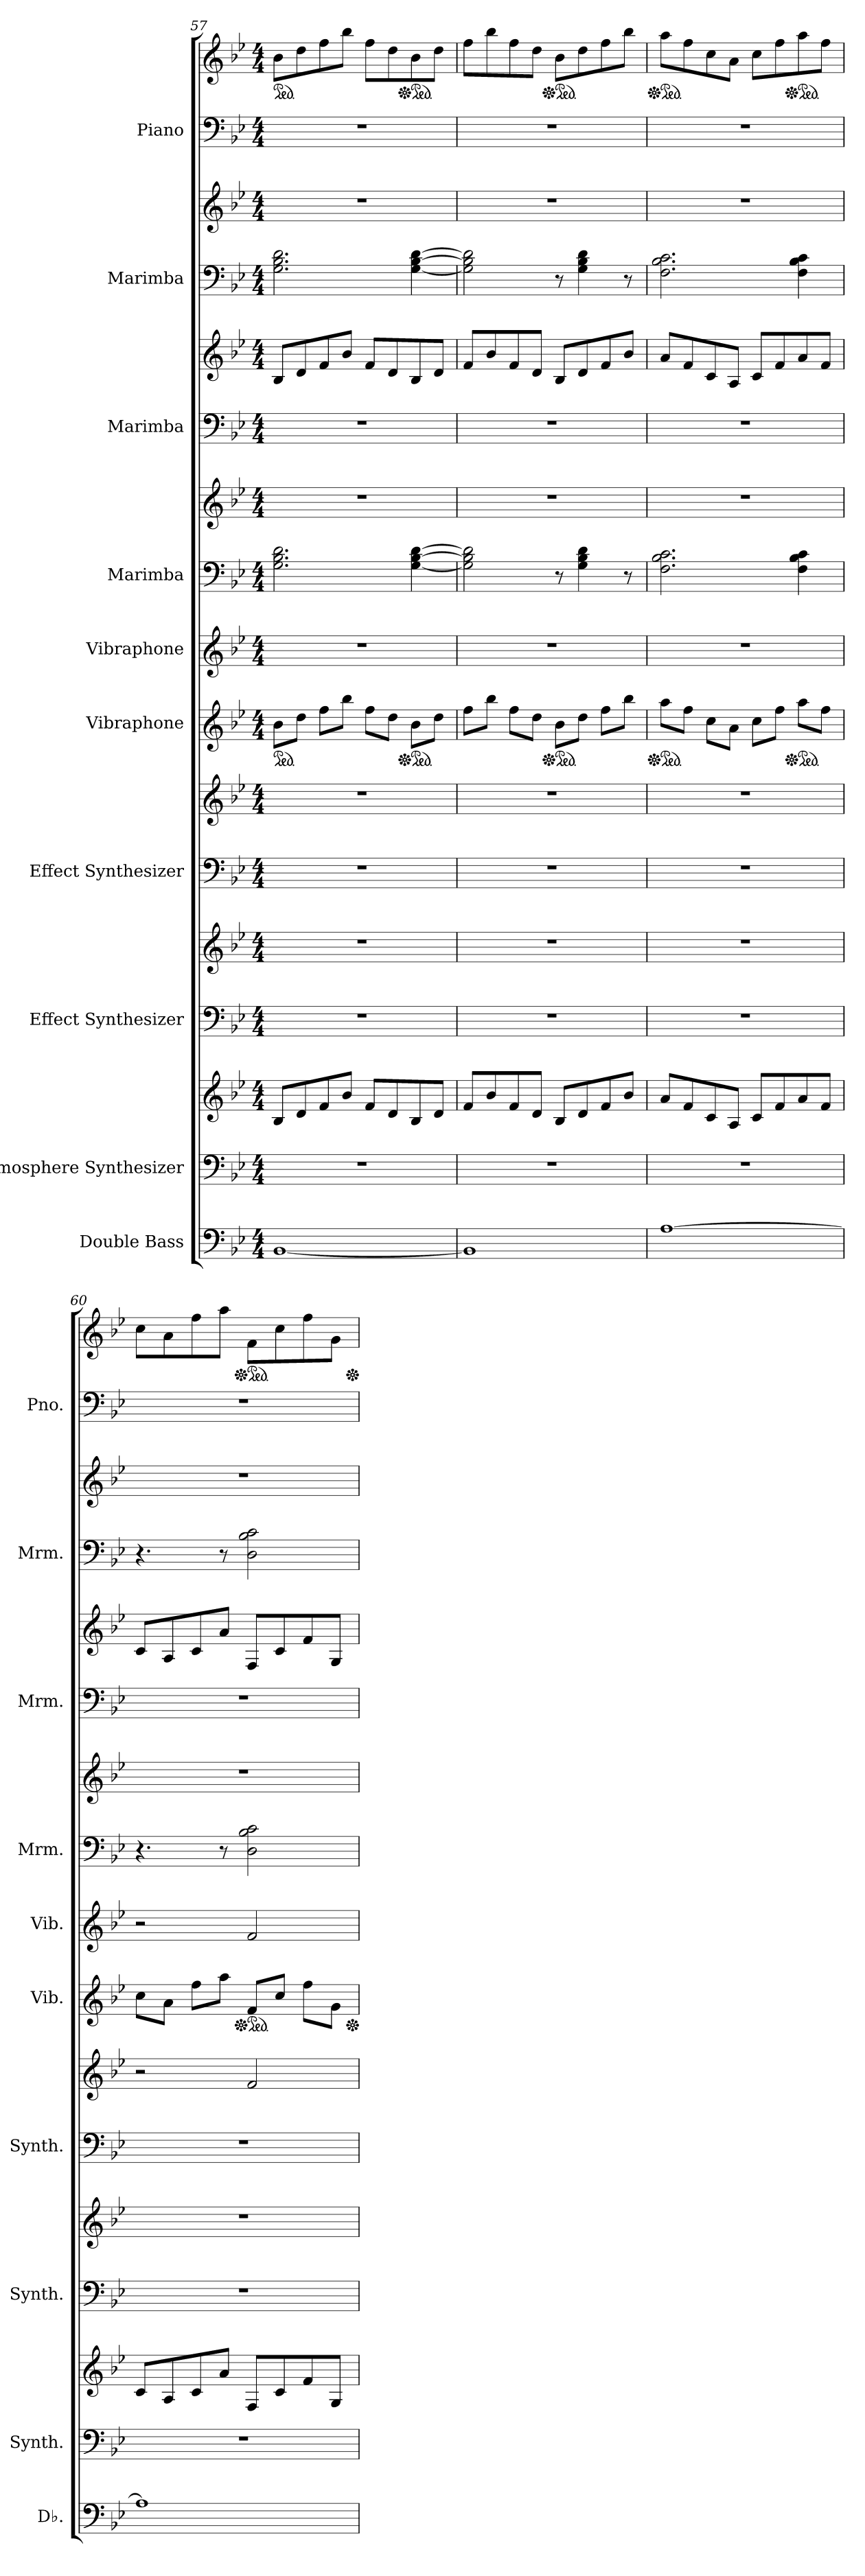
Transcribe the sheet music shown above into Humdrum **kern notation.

**kern	**kern	**kern	**kern	**kern	**kern	**kern	**kern	**kern	**kern	**kern	**kern	**kern	**kern	**kern	**kern	**kern
*part10	*part9	*part9	*part8	*part8	*part7	*part7	*part6	*part5	*part4	*part4	*part3	*part3	*part2	*part2	*part1	*part1
*staff17	*staff16	*staff15	*staff14	*staff13	*staff12	*staff11	*staff10	*staff9	*staff8	*staff7	*staff6	*staff5	*staff4	*staff3	*staff2	*staff1
*I"Double Bass	*I"Atmosphere Synthesizer	*	*I"Effect Synthesizer	*	*I"Effect Synthesizer	*	*I"Vibraphone	*I"Vibraphone	*I"Marimba	*	*I"Marimba	*	*I"Marimba	*	*I"Piano	*
*I'Db.	*I'Synth.	*	*I'Synth.	*	*I'Synth.	*	*I'Vib.	*I'Vib.	*I'Mrm.	*	*I'Mrm.	*	*I'Mrm.	*	*I'Pno.	*
*clefF4	*clefF4	*clefG2	*clefF4	*clefG2	*clefF4	*clefG2	*clefG2	*clefG2	*clefF4	*clefG2	*clefF4	*clefG2	*clefF4	*clefG2	*clefF4	*clefG2
*ITrd7c12	*	*	*	*	*	*	*	*	*	*	*	*	*	*	*	*
*k[b-e-]	*k[b-e-]	*k[b-e-]	*k[b-e-]	*k[b-e-]	*k[b-e-]	*k[b-e-]	*k[b-e-]	*k[b-e-]	*k[b-e-]	*k[b-e-]	*k[b-e-]	*k[b-e-]	*k[b-e-]	*k[b-e-]	*k[b-e-]	*k[b-e-]
*M4/4	*M4/4	*M4/4	*M4/4	*M4/4	*M4/4	*M4/4	*M4/4	*M4/4	*M4/4	*M4/4	*M4/4	*M4/4	*M4/4	*M4/4	*M4/4	*M4/4
*	*	*	*	*	*	*	*ped	*	*	*	*	*	*	*	*	*
*	*	*	*	*	*	*	*	*	*	*	*	*	*	*	*	*ped
=57	=57	=57	=57	=57	=57	=57	=57	=57	=57	=57	=57	=57	=57	=57	=57	=57
[1BBB-	1r	8B-/L	1r	1r	1r	1r	8b-\L	1r	2.G\ 2.B-\ 2.d\	1r	1r	8B-/L	2.G\ 2.B-\ 2.d\	1r	1r	8b-\L
.	.	8d/	.	.	.	.	8dd\J	.	.	.	.	8d/	.	.	.	8dd\
.	.	8f/	.	.	.	.	8ff\L	.	.	.	.	8f/	.	.	.	8ff\
.	.	8b-/J	.	.	.	.	8bb-\J	.	.	.	.	8b-/J	.	.	.	8bb-\J
.	.	8f/L	.	.	.	.	8ff\L	.	.	.	.	8f/L	.	.	.	8ff\L
.	.	8d/	.	.	.	.	8dd\J	.	.	.	.	8d/	.	.	.	8dd\
*	*	*	*	*	*	*	*Xped	*	*	*	*	*	*	*	*	*
*	*	*	*	*	*	*	*ped	*	*	*	*	*	*	*	*	*
*	*	*	*	*	*	*	*	*	*	*	*	*	*	*	*	*Xped
*	*	*	*	*	*	*	*	*	*	*	*	*	*	*	*	*ped
.	.	8B-/	.	.	.	.	8b-\L	.	[4G\ [4B-\ [4d\	.	.	8B-/	[4G\ [4B-\ [4d\	.	.	8b-\
.	.	8d/J	.	.	.	.	8dd\J	.	.	.	.	8d/J	.	.	.	8dd\J
=58	=58	=58	=58	=58	=58	=58	=58	=58	=58	=58	=58	=58	=58	=58	=58	=58
1BBB-]	1r	8f/L	1r	1r	1r	1r	8ff\L	1r	2G\] 2B-\] 2d\]	1r	1r	8f/L	2G\] 2B-\] 2d\]	1r	1r	8ff\L
.	.	8b-/	.	.	.	.	8bb-\J	.	.	.	.	8b-/	.	.	.	8bb-\
.	.	8f/	.	.	.	.	8ff\L	.	.	.	.	8f/	.	.	.	8ff\
.	.	8d/J	.	.	.	.	8dd\J	.	.	.	.	8d/J	.	.	.	8dd\J
*	*	*	*	*	*	*	*Xped	*	*	*	*	*	*	*	*	*
*	*	*	*	*	*	*	*ped	*	*	*	*	*	*	*	*	*
*	*	*	*	*	*	*	*	*	*	*	*	*	*	*	*	*Xped
*	*	*	*	*	*	*	*	*	*	*	*	*	*	*	*	*ped
.	.	8B-/L	.	.	.	.	8b-\L	.	8r	.	.	8B-/L	8r	.	.	8b-\L
.	.	8d/	.	.	.	.	8dd\J	.	4G\ 4B-\ 4d\	.	.	8d/	4G\ 4B-\ 4d\	.	.	8dd\
.	.	8f/	.	.	.	.	8ff\L	.	.	.	.	8f/	.	.	.	8ff\
.	.	8b-/J	.	.	.	.	8bb-\J	.	8r	.	.	8b-/J	8r	.	.	8bb-\J
!!LO:PB:g=z
=59	=59	=59	=59	=59	=59	=59	=59	=59	=59	=59	=59	=59	=59	=59	=59	=59
*	*	*	*	*	*	*	*Xped	*	*	*	*	*	*	*	*	*
*	*	*	*	*	*	*	*ped	*	*	*	*	*	*	*	*	*
*	*	*	*	*	*	*	*	*	*	*	*	*	*	*	*	*Xped
*	*	*	*	*	*	*	*	*	*	*	*	*	*	*	*	*ped
[1AA	1r	8a/L	1r	1r	1r	1r	8aa\L	1r	2.F\ 2.B-\ 2.c\	1r	1r	8a/L	2.F\ 2.B-\ 2.c\	1r	1r	8aa\L
.	.	8f/	.	.	.	.	8ff\J	.	.	.	.	8f/	.	.	.	8ff\
.	.	8c/	.	.	.	.	8cc\L	.	.	.	.	8c/	.	.	.	8cc\
.	.	8A/J	.	.	.	.	8a\J	.	.	.	.	8A/J	.	.	.	8a\J
.	.	8c/L	.	.	.	.	8cc\L	.	.	.	.	8c/L	.	.	.	8cc\L
.	.	8f/	.	.	.	.	8ff\J	.	.	.	.	8f/	.	.	.	8ff\
*	*	*	*	*	*	*	*Xped	*	*	*	*	*	*	*	*	*
*	*	*	*	*	*	*	*ped	*	*	*	*	*	*	*	*	*
*	*	*	*	*	*	*	*	*	*	*	*	*	*	*	*	*Xped
*	*	*	*	*	*	*	*	*	*	*	*	*	*	*	*	*ped
.	.	8a/	.	.	.	.	8aa\L	.	4F\ 4B-\ 4c\	.	.	8a/	4F\ 4B-\ 4c\	.	.	8aa\
.	.	8f/J	.	.	.	.	8ff\J	.	.	.	.	8f/J	.	.	.	8ff\J
=60	=60	=60	=60	=60	=60	=60	=60	=60	=60	=60	=60	=60	=60	=60	=60	=60
1AA]	1r	8c/L	1r	1r	1r	2r	8cc\L	2r	4.r	1r	1r	8c/L	4.r	1r	1r	8cc\L
.	.	8A/	.	.	.	.	8a\J	.	.	.	.	8A/	.	.	.	8a\
.	.	8c/	.	.	.	.	8ff\L	.	.	.	.	8c/	.	.	.	8ff\
.	.	8a/J	.	.	.	.	8aa\J	.	8r	.	.	8a/J	8r	.	.	8aa\J
*	*	*	*	*	*	*	*Xped	*	*	*	*	*	*	*	*	*
*	*	*	*	*	*	*	*ped	*	*	*	*	*	*	*	*	*
*	*	*	*	*	*	*	*	*	*	*	*	*	*	*	*	*Xped
*	*	*	*	*	*	*	*	*	*	*	*	*	*	*	*	*ped
.	.	8F/L	.	.	.	2f/	8f/L	2f/	2D\ 2B-\ 2c\	.	.	8F/L	2D\ 2B-\ 2c\	.	.	8f\L
.	.	8c/	.	.	.	.	8cc/J	.	.	.	.	8c/	.	.	.	8cc\
.	.	8f/	.	.	.	.	8ff\L	.	.	.	.	8f/	.	.	.	8ff\
.	.	8G/J	.	.	.	.	8g\J	.	.	.	.	8G/J	.	.	.	8g\J
*	*	*	*	*	*	*	*Xped	*	*	*	*	*	*	*	*	*
*	*	*	*	*	*	*	*	*	*	*	*	*	*	*	*	*Xped
=	=	=	=	=	=	=	=	=	=	=	=	=	=	=	=	=
*-	*-	*-	*-	*-	*-	*-	*-	*-	*-	*-	*-	*-	*-	*-	*-	*-
